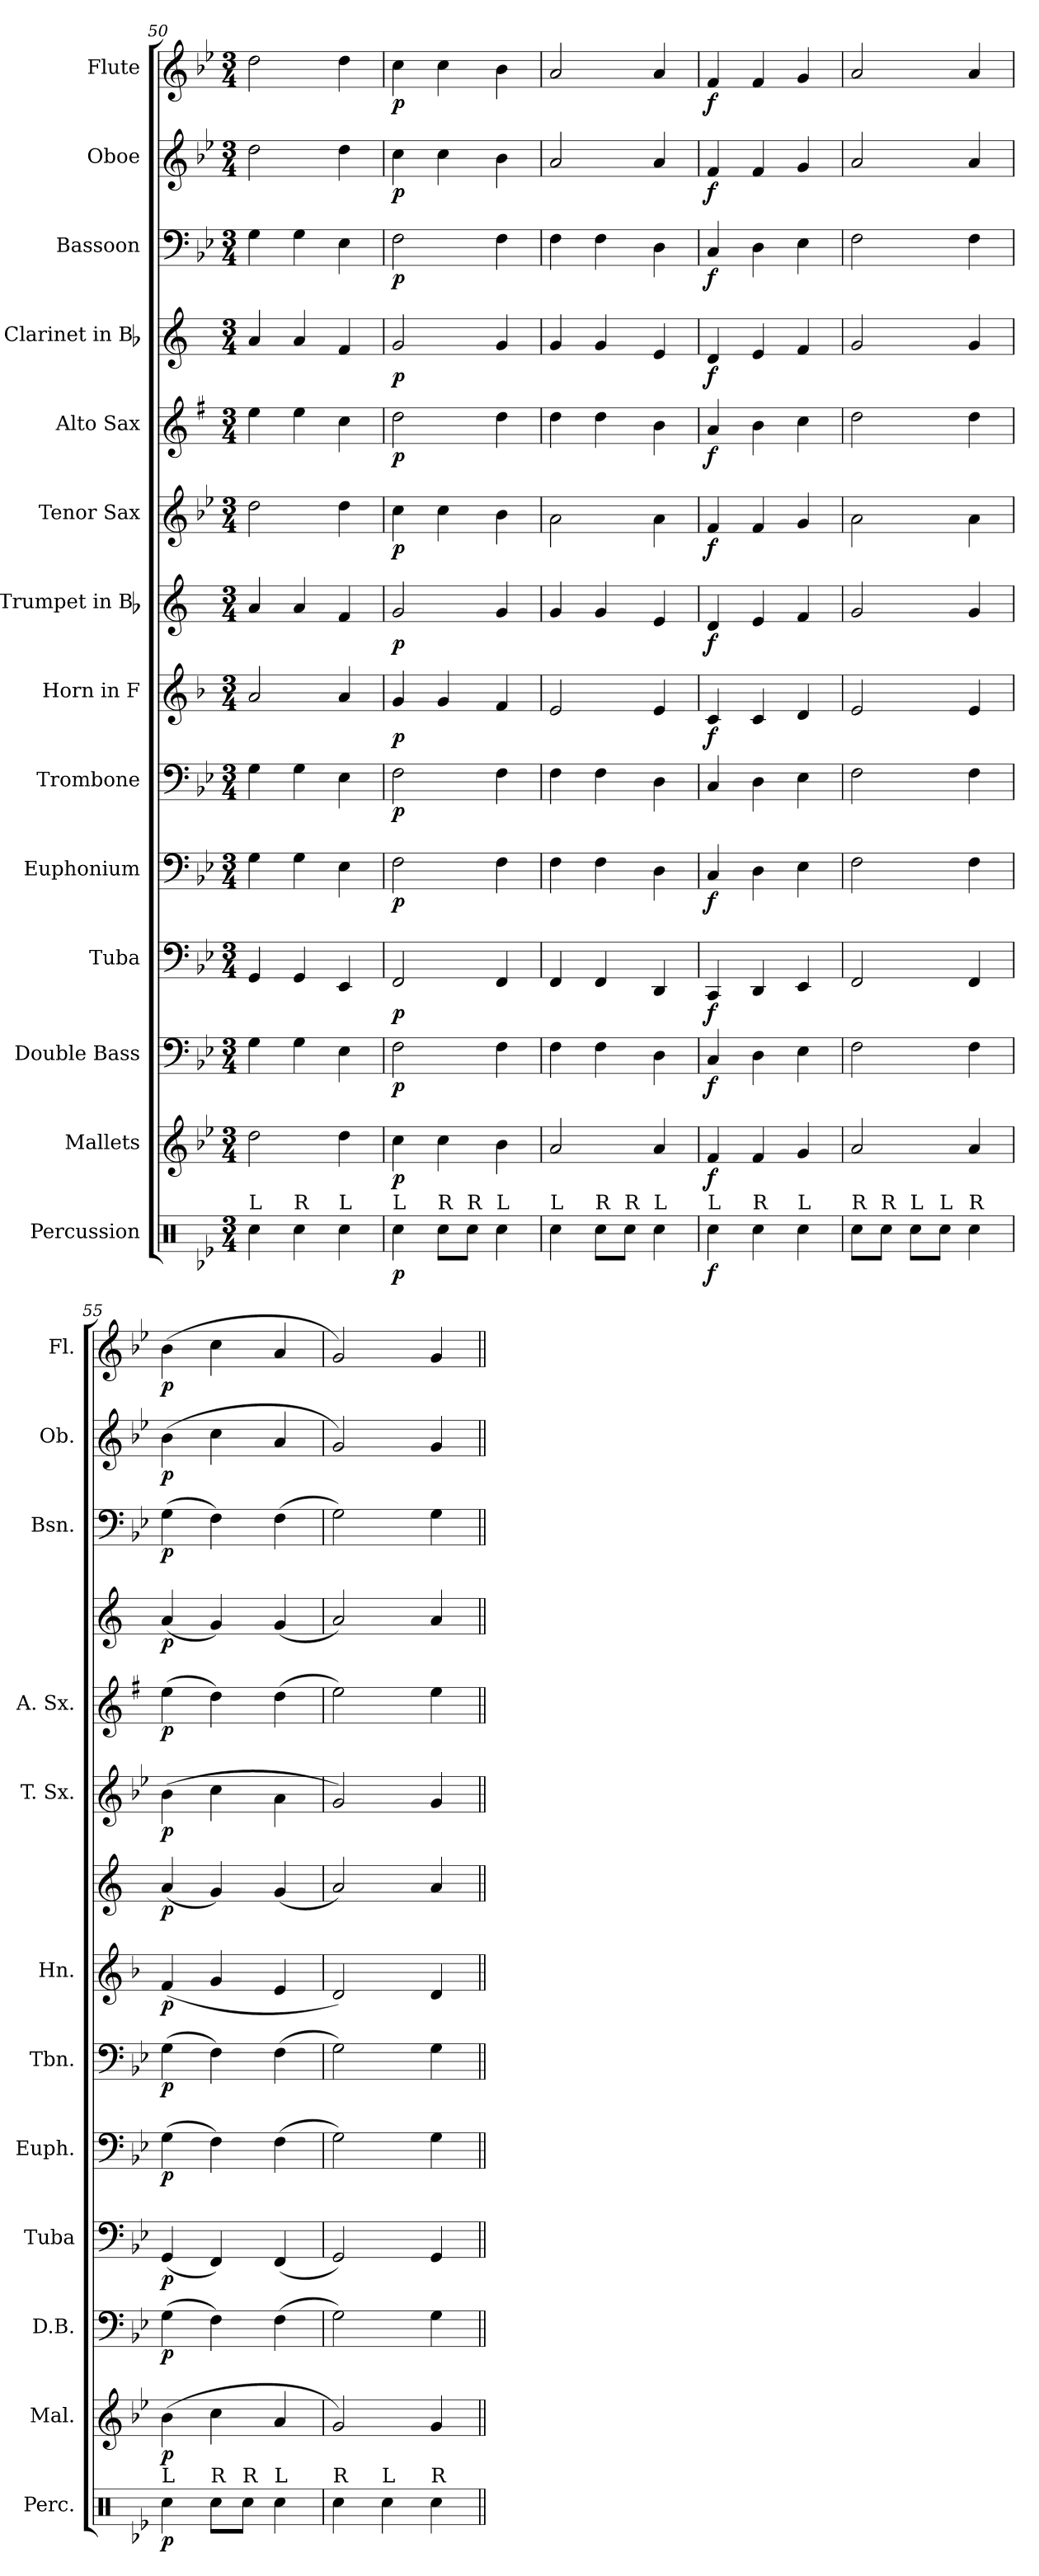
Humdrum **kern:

**kern	**dynam	**kern	**dynam	**kern	**dynam	**kern	**dynam	**kern	**dynam	**kern	**dynam	**kern	**dynam	**kern	**dynam	**kern	**dynam	**kern	**dynam	**kern	**dynam	**kern	**dynam	**kern	**dynam	**kern	**dynam
*part14	*part14	*part13	*part13	*part12	*part12	*part11	*part11	*part10	*part10	*part9	*part9	*part8	*part8	*part7	*part7	*part6	*part6	*part5	*part5	*part4	*part4	*part3	*part3	*part2	*part2	*part1	*part1
*staff14	*staff14	*staff13	*staff13	*staff12	*staff12	*staff11	*staff11	*staff10	*staff10	*staff9	*staff9	*staff8	*staff8	*staff7	*staff7	*staff6	*staff6	*staff5	*staff5	*staff4	*staff4	*staff3	*staff3	*staff2	*staff2	*staff1	*staff1
*I"Percussion	*	*I"Mallets	*	*I"Double Bass	*	*I"Tuba	*	*I"Euphonium	*	*I"Trombone	*	*I"Horn in F	*	*I"Trumpet in Bb	*	*I"Tenor Sax	*	*I"Alto Sax	*	*I"Clarinet in Bb	*	*I"Bassoon	*	*I"Oboe	*	*I"Flute	*
*I'Perc.	*	*I'Mal.	*	*I'D.B.	*	*I'Tuba	*	*I'Euph.	*	*I'Tbn.	*	*I'Hn.	*	*	*	*I'T. Sx.	*	*I'A. Sx.	*	*	*	*I'Bsn.	*	*I'Ob.	*	*I'Fl.	*
*clefX	*	*clefG2	*	*clefF4	*	*clefF4	*	*clefF4	*	*clefF4	*	*clefG2	*	*clefG2	*	*clefG2	*	*clefG2	*	*clefG2	*	*clefF4	*	*clefG2	*	*clefG2	*
*	*	*	*	*ITrd7c12	*	*	*	*	*	*	*	*ITrd4c7	*	*ITrd1c2	*	*ITrd8c14	*	*ITrd5c9	*	*ITrd1c2	*	*	*	*	*	*	*
*k[b-e-]	*	*k[b-e-]	*	*k[b-e-]	*	*k[b-e-]	*	*k[b-e-]	*	*k[b-e-]	*	*k[b-e-]	*	*k[b-e-]	*	*k[b-e-]	*	*k[b-e-]	*	*k[b-e-]	*	*k[b-e-]	*	*k[b-e-]	*	*k[b-e-]	*
*B-:	*	*B-:	*	*B-:	*	*B-:	*	*B-:	*	*B-:	*	*B-:	*	*B-:	*	*B-:	*	*B-:	*	*B-:	*	*B-:	*	*B-:	*	*B-:	*
*M3/4	*	*M3/4	*	*M3/4	*	*M3/4	*	*M3/4	*	*M3/4	*	*M3/4	*	*M3/4	*	*M3/4	*	*M3/4	*	*M3/4	*	*M3/4	*	*M3/4	*	*M3/4	*
=50	=50	=50	=50	=50	=50	=50	=50	=50	=50	=50	=50	=50	=50	=50	=50	=50	=50	=50	=50	=50	=50	=50	=50	=50	=50	=50	=50
!LO:TX:a:t=L	!	!	!	!	!	!	!	!	!	!	!	!	!	!	!	!	!	!	!	!	!	!	!	!	!	!	!
4Rcc\	.	2dd\	.	4GG\	.	4GG/	.	4G\	.	4G\	.	2d/	.	4g/	.	2d\	.	4g\	.	4g/	.	4G\	.	2dd\	.	2dd\	.
!LO:TX:a:t=R	!	!	!	!	!	!	!	!	!	!	!	!	!	!	!	!	!	!	!	!	!	!	!	!	!	!	!
4Rcc\	.	.	.	4GG\	.	4GG/	.	4G\	.	4G\	.	.	.	4g/	.	.	.	4g\	.	4g/	.	4G\	.	.	.	.	.
!LO:TX:a:t=L	!	!	!	!	!	!	!	!	!	!	!	!	!	!	!	!	!	!	!	!	!	!	!	!	!	!	!
4Rcc\	.	4dd\	.	4EE-\	.	4EE-/	.	4E-\	.	4E-\	.	4d/	.	4e-/	.	4d\	.	4e-\	.	4e-/	.	4E-\	.	4dd\	.	4dd\	.
=51	=51	=51	=51	=51	=51	=51	=51	=51	=51	=51	=51	=51	=51	=51	=51	=51	=51	=51	=51	=51	=51	=51	=51	=51	=51	=51	=51
!LO:TX:a:t=L	!	!	!	!	!	!	!	!	!	!	!	!	!	!	!	!	!	!	!	!	!	!	!	!	!	!	!
!	!LO:DY:b	!	!LO:DY:b	!	!LO:DY:b	!	!LO:DY:b	!	!LO:DY:b	!	!LO:DY:b	!	!LO:DY:b	!	!LO:DY:b	!	!LO:DY:b	!	!LO:DY:b	!	!LO:DY:b	!	!LO:DY:b	!	!LO:DY:b	!	!LO:DY:b
4Rcc\	p	4cc\	p	2FF\	p	2FF/	p	2F\	p	2F\	p	4c/	p	2f/	p	4c\	p	2f\	p	2f/	p	2F\	p	4cc\	p	4cc\	p
!LO:TX:a:t=R	!	!	!	!	!	!	!	!	!	!	!	!	!	!	!	!	!	!	!	!	!	!	!	!	!	!	!
8Rcc\L	.	4cc\	.	.	.	.	.	.	.	.	.	4c/	.	.	.	4c\	.	.	.	.	.	.	.	4cc\	.	4cc\	.
!LO:TX:a:t=R	!	!	!	!	!	!	!	!	!	!	!	!	!	!	!	!	!	!	!	!	!	!	!	!	!	!	!
8Rcc\J	.	.	.	.	.	.	.	.	.	.	.	.	.	.	.	.	.	.	.	.	.	.	.	.	.	.	.
!LO:TX:a:t=L	!	!	!	!	!	!	!	!	!	!	!	!	!	!	!	!	!	!	!	!	!	!	!	!	!	!	!
4Rcc\	.	4b-\	.	4FF\	.	4FF/	.	4F\	.	4F\	.	4B-/	.	4f/	.	4B-\	.	4f\	.	4f/	.	4F\	.	4b-\	.	4b-\	.
=52	=52	=52	=52	=52	=52	=52	=52	=52	=52	=52	=52	=52	=52	=52	=52	=52	=52	=52	=52	=52	=52	=52	=52	=52	=52	=52	=52
!LO:TX:a:t=L	!	!	!	!	!	!	!	!	!	!	!	!	!	!	!	!	!	!	!	!	!	!	!	!	!	!	!
4Rcc\	.	2a/	.	4FF\	.	4FF/	.	4F\	.	4F\	.	2A/	.	4f/	.	2A\	.	4f\	.	4f/	.	4F\	.	2a/	.	2a/	.
!LO:TX:a:t=R	!	!	!	!	!	!	!	!	!	!	!	!	!	!	!	!	!	!	!	!	!	!	!	!	!	!	!
8Rcc\L	.	.	.	4FF\	.	4FF/	.	4F\	.	4F\	.	.	.	4f/	.	.	.	4f\	.	4f/	.	4F\	.	.	.	.	.
!LO:TX:a:t=R	!	!	!	!	!	!	!	!	!	!	!	!	!	!	!	!	!	!	!	!	!	!	!	!	!	!	!
8Rcc\J	.	.	.	.	.	.	.	.	.	.	.	.	.	.	.	.	.	.	.	.	.	.	.	.	.	.	.
!LO:TX:a:t=L	!	!	!	!	!	!	!	!	!	!	!	!	!	!	!	!	!	!	!	!	!	!	!	!	!	!	!
4Rcc\	.	4a/	.	4DD\	.	4DD/	.	4D\	.	4D\	.	4A/	.	4d/	.	4A\	.	4d\	.	4d/	.	4D\	.	4a/	.	4a/	.
=53	=53	=53	=53	=53	=53	=53	=53	=53	=53	=53	=53	=53	=53	=53	=53	=53	=53	=53	=53	=53	=53	=53	=53	=53	=53	=53	=53
!LO:TX:a:t=L	!	!	!	!	!	!	!	!	!	!	!	!	!	!	!	!	!	!	!	!	!	!	!	!	!	!	!
!	!LO:DY:b	!	!LO:DY:b	!	!LO:DY:b	!	!LO:DY:b	!	!LO:DY:b	!	!	!	!LO:DY:b	!	!LO:DY:b	!	!LO:DY:b	!	!LO:DY:b	!	!LO:DY:b	!	!LO:DY:b	!	!LO:DY:b	!	!LO:DY:b
4Rcc\	f	4f/	f	4CC/	f	4CC/	f	4C/	f	4C/	.	4F/	f	4c/	f	4F/	f	4c/	f	4c/	f	4C/	f	4f/	f	4f/	f
!LO:TX:a:t=R	!	!	!	!	!	!	!	!	!	!	!	!	!	!	!	!	!	!	!	!	!	!	!	!	!	!	!
4Rcc\	.	4f/	.	4DD\	.	4DD/	.	4D\	.	4D\	.	4F/	.	4d/	.	4F/	.	4d\	.	4d/	.	4D\	.	4f/	.	4f/	.
!LO:TX:a:t=L	!	!	!	!	!	!	!	!	!	!	!	!	!	!	!	!	!	!	!	!	!	!	!	!	!	!	!
4Rcc\	.	4g/	.	4EE-\	.	4EE-/	.	4E-\	.	4E-\	.	4G/	.	4e-/	.	4G/	.	4e-\	.	4e-/	.	4E-\	.	4g/	.	4g/	.
=54	=54	=54	=54	=54	=54	=54	=54	=54	=54	=54	=54	=54	=54	=54	=54	=54	=54	=54	=54	=54	=54	=54	=54	=54	=54	=54	=54
!LO:TX:a:t=R	!	!	!	!	!	!	!	!	!	!	!	!	!	!	!	!	!	!	!	!	!	!	!	!	!	!	!
8Rcc\L	.	2a/	.	2FF\	.	2FF/	.	2F\	.	2F\	.	2A/	.	2f/	.	2A\	.	2f\	.	2f/	.	2F\	.	2a/	.	2a/	.
!LO:TX:a:t=R	!	!	!	!	!	!	!	!	!	!	!	!	!	!	!	!	!	!	!	!	!	!	!	!	!	!	!
8Rcc\J	.	.	.	.	.	.	.	.	.	.	.	.	.	.	.	.	.	.	.	.	.	.	.	.	.	.	.
!LO:TX:a:t=L	!	!	!	!	!	!	!	!	!	!	!	!	!	!	!	!	!	!	!	!	!	!	!	!	!	!	!
8Rcc\L	.	.	.	.	.	.	.	.	.	.	.	.	.	.	.	.	.	.	.	.	.	.	.	.	.	.	.
!LO:TX:a:t=L	!	!	!	!	!	!	!	!	!	!	!	!	!	!	!	!	!	!	!	!	!	!	!	!	!	!	!
8Rcc\J	.	.	.	.	.	.	.	.	.	.	.	.	.	.	.	.	.	.	.	.	.	.	.	.	.	.	.
!LO:TX:a:t=R	!	!	!	!	!	!	!	!	!	!	!	!	!	!	!	!	!	!	!	!	!	!	!	!	!	!	!
4Rcc\	.	4a/	.	4FF\	.	4FF/	.	4F\	.	4F\	.	4A/	.	4f/	.	4A\	.	4f\	.	4f/	.	4F\	.	4a/	.	4a/	.
=55	=55	=55	=55	=55	=55	=55	=55	=55	=55	=55	=55	=55	=55	=55	=55	=55	=55	=55	=55	=55	=55	=55	=55	=55	=55	=55	=55
!LO:TX:a:t=L	!	!	!	!	!	!	!	!	!	!	!	!	!	!	!	!	!	!	!	!	!	!	!	!	!	!	!
!	!LO:DY:b	!	!LO:DY:b	!	!LO:DY:b	!	!LO:DY:b	!	!LO:DY:b	!	!LO:DY:b	!	!LO:DY:b	!	!LO:DY:b	!	!LO:DY:b	!	!LO:DY:b	!	!LO:DY:b	!	!LO:DY:b	!	!LO:DY:b	!	!LO:DY:b
4Rcc\	p	(>4b-\	p	(>4GG\	p	(<4GG/	p	(>4G\	p	(>4G\	p	(<4B-/	p	(<4g/	p	(>4B-\	p	(>4g\	p	(<4g/	p	(>4G\	p	(>4b-\	p	(>4b-\	p
!LO:TX:a:t=R	!	!	!	!	!	!	!	!	!	!	!	!	!	!	!	!	!	!	!	!	!	!	!	!	!	!	!
8Rcc\L	.	4cc\	.	4FF\)	.	4FF/)	.	4F\)	.	4F\)	.	4c/	.	4f/)	.	4c\	.	4f\)	.	4f/)	.	4F\)	.	4cc\	.	4cc\	.
!LO:TX:a:t=R	!	!	!	!	!	!	!	!	!	!	!	!	!	!	!	!	!	!	!	!	!	!	!	!	!	!	!
8Rcc\J	.	.	.	.	.	.	.	.	.	.	.	.	.	.	.	.	.	.	.	.	.	.	.	.	.	.	.
!LO:TX:a:t=L	!	!	!	!	!	!	!	!	!	!	!	!	!	!	!	!	!	!	!	!	!	!	!	!	!	!	!
4Rcc\	.	4a/	.	(>4FF\	.	(<4FF/	.	(>4F\	.	(>4F\	.	4A/	.	(<4f/	.	4A\	.	(>4f\	.	(<4f/	.	(>4F\	.	4a/	.	4a/	.
=56	=56	=56	=56	=56	=56	=56	=56	=56	=56	=56	=56	=56	=56	=56	=56	=56	=56	=56	=56	=56	=56	=56	=56	=56	=56	=56	=56
!LO:TX:a:t=R	!	!	!	!	!	!	!	!	!	!	!	!	!	!	!	!	!	!	!	!	!	!	!	!	!	!	!
4Rcc\	.	2g/)	.	2GG\)	.	2GG/)	.	2G\)	.	2G\)	.	2G/)	.	2g/)	.	2G/)	.	2g\)	.	2g/)	.	2G\)	.	2g/)	.	2g/)	.
!LO:TX:a:t=L	!	!	!	!	!	!	!	!	!	!	!	!	!	!	!	!	!	!	!	!	!	!	!	!	!	!	!
4Rcc\	.	.	.	.	.	.	.	.	.	.	.	.	.	.	.	.	.	.	.	.	.	.	.	.	.	.	.
!LO:TX:a:t=R	!	!	!	!	!	!	!	!	!	!	!	!	!	!	!	!	!	!	!	!	!	!	!	!	!	!	!
4Rcc\	.	4g/	.	4GG\	.	4GG/	.	4G\	.	4G\	.	4G/	.	4g/	.	4G/	.	4g\	.	4g/	.	4G\	.	4g/	.	4g/	.
=||	=||	=||	=||	=||	=||	=||	=||	=||	=||	=||	=||	=||	=||	=||	=||	=||	=||	=||	=||	=||	=||	=||	=||	=||	=||	=||	=||
*-	*-	*-	*-	*-	*-	*-	*-	*-	*-	*-	*-	*-	*-	*-	*-	*-	*-	*-	*-	*-	*-	*-	*-	*-	*-	*-	*-
